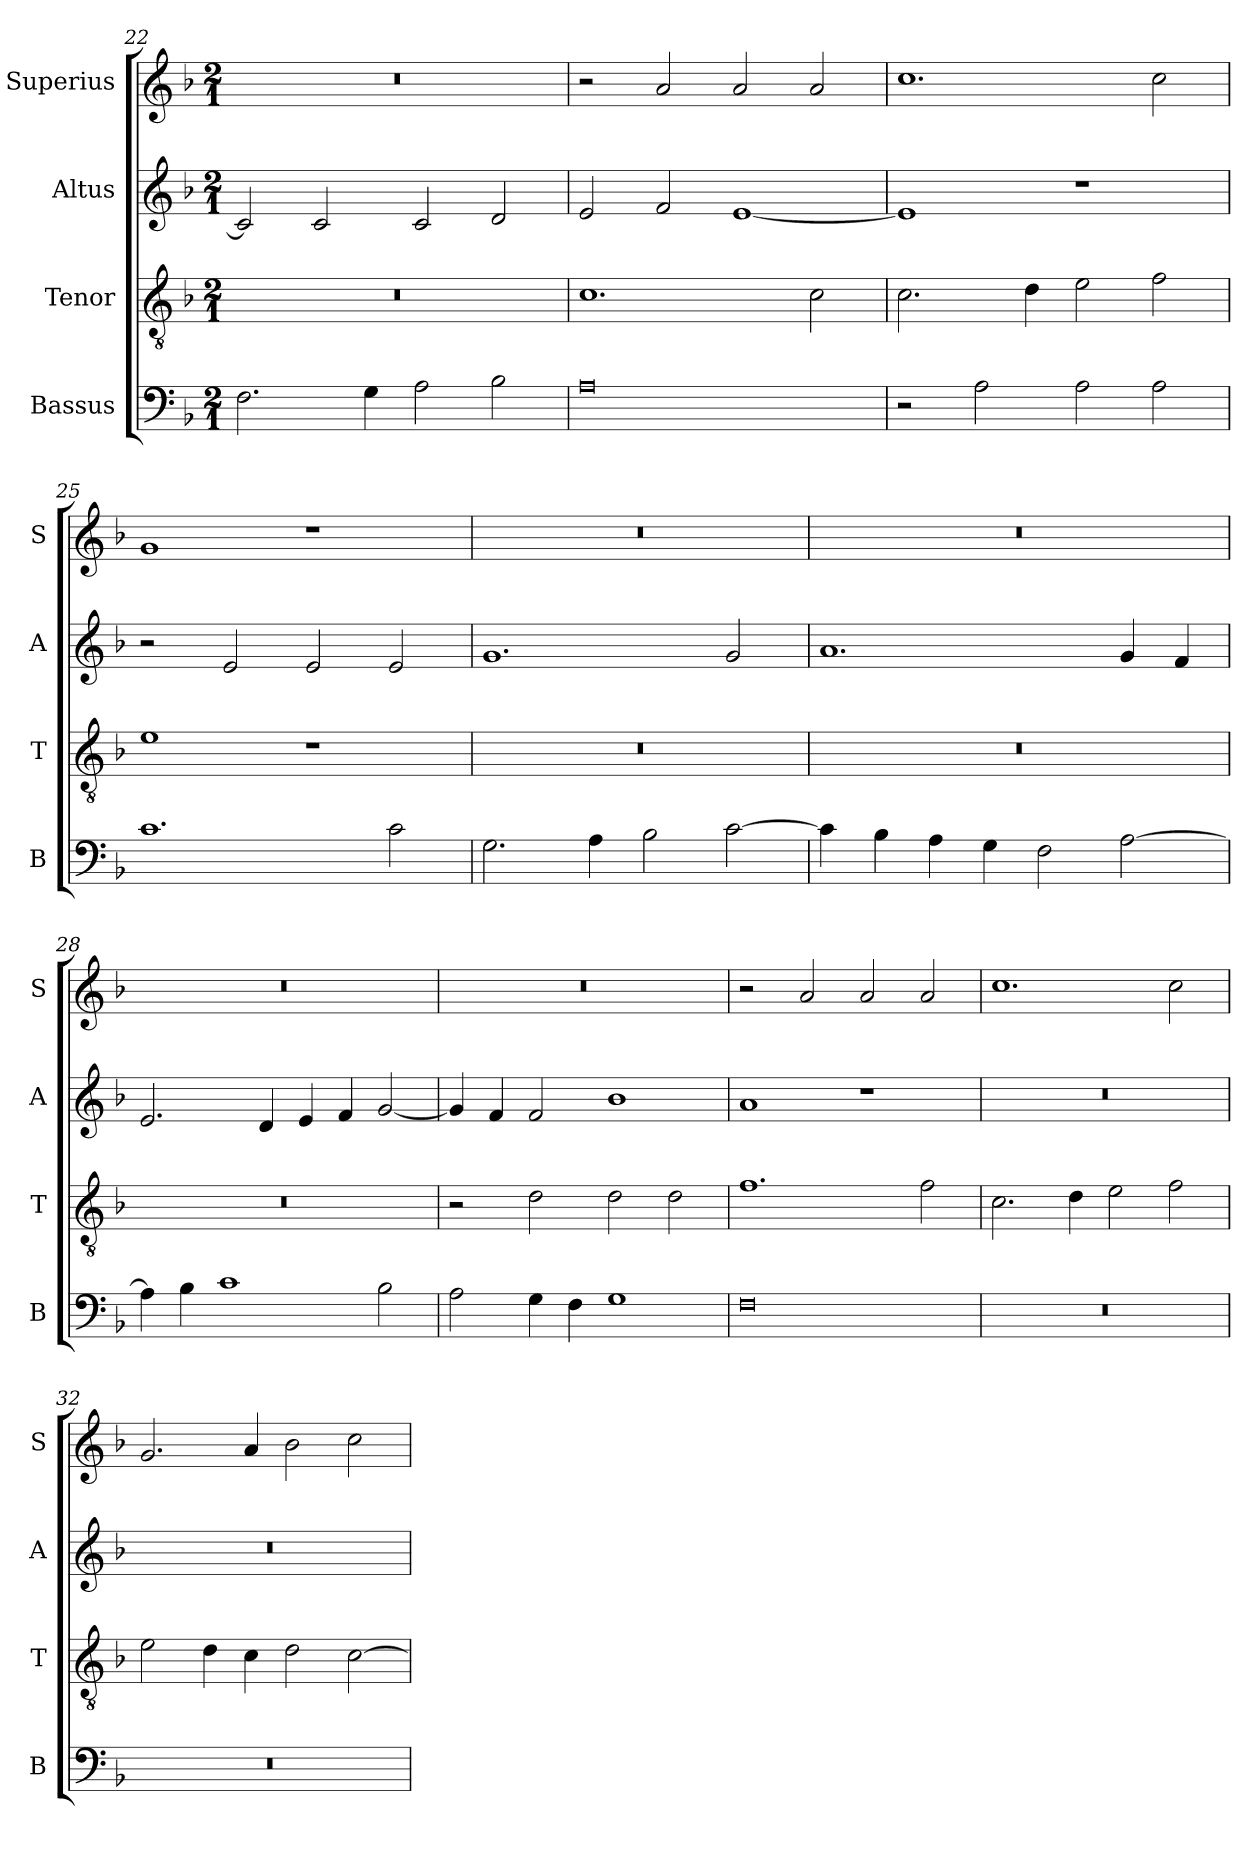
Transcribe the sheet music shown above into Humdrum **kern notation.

**kern	**kern	**kern	**kern
*part4	*part3	*part2	*part1
*staff4	*staff3	*staff2	*staff1
*I"Bassus	*I"Tenor	*I"Altus	*I"Superius
*I'B	*I'T	*I'A	*I'S
*clefF4	*clefGv2	*clefG2	*clefG2
*k[b-]	*k[b-]	*k[b-]	*k[b-]
*F:	*F:	*F:	*F:
*M2/1	*M2/1	*M2/1	*M2/1
=22	=22	=22	=22
2.F	0r	2c]	0r
.	.	2c	.
4G	.	.	.
2A	.	2c	.
2B-	.	2d	.
=23	=23	=23	=23
0A	1.c	2e	2r
.	.	2f	2a
.	.	[1e	2a
.	2c	.	2a
=24	=24	=24	=24
2r	2.c	1e]	1.cc
2A	.	.	.
.	4d	.	.
2A	2e	1r	.
2A	2f	.	2cc
=25	=25	=25	=25
1.c	1e	2r	1g
.	.	2e	.
.	1r	2e	1r
2c	.	2e	.
=26	=26	=26	=26
2.G	0r	1.g	0r
4A	.	.	.
2B-	.	.	.
[2c	.	2g	.
=27	=27	=27	=27
4c]	0r	1.a	0r
4B-	.	.	.
4A	.	.	.
4G	.	.	.
2F	.	.	.
[2A	.	4g	.
.	.	4f	.
=28	=28	=28	=28
4A]	0r	2.e	0r
4B-	.	.	.
1c	.	.	.
.	.	4d	.
.	.	4e	.
.	.	4f	.
2B-	.	[2g	.
=29	=29	=29	=29
2A	2r	4g]	0r
.	.	4f	.
4G	2d	2f	.
4F	.	.	.
1G	2d	1b-	.
.	2d	.	.
=30	=30	=30	=30
0F	1.f	1a	2r
.	.	.	2a
.	.	1r	2a
.	2f	.	2a
=31	=31	=31	=31
0r	2.c	0r	1.cc
.	4d	.	.
.	2e	.	.
.	2f	.	2cc
=32	=32	=32	=32
0r	2e	0r	2.g
.	4d	.	.
.	4c	.	4a
.	2d	.	2b-
.	[2c	.	2cc
=	=	=	=
*-	*-	*-	*-
